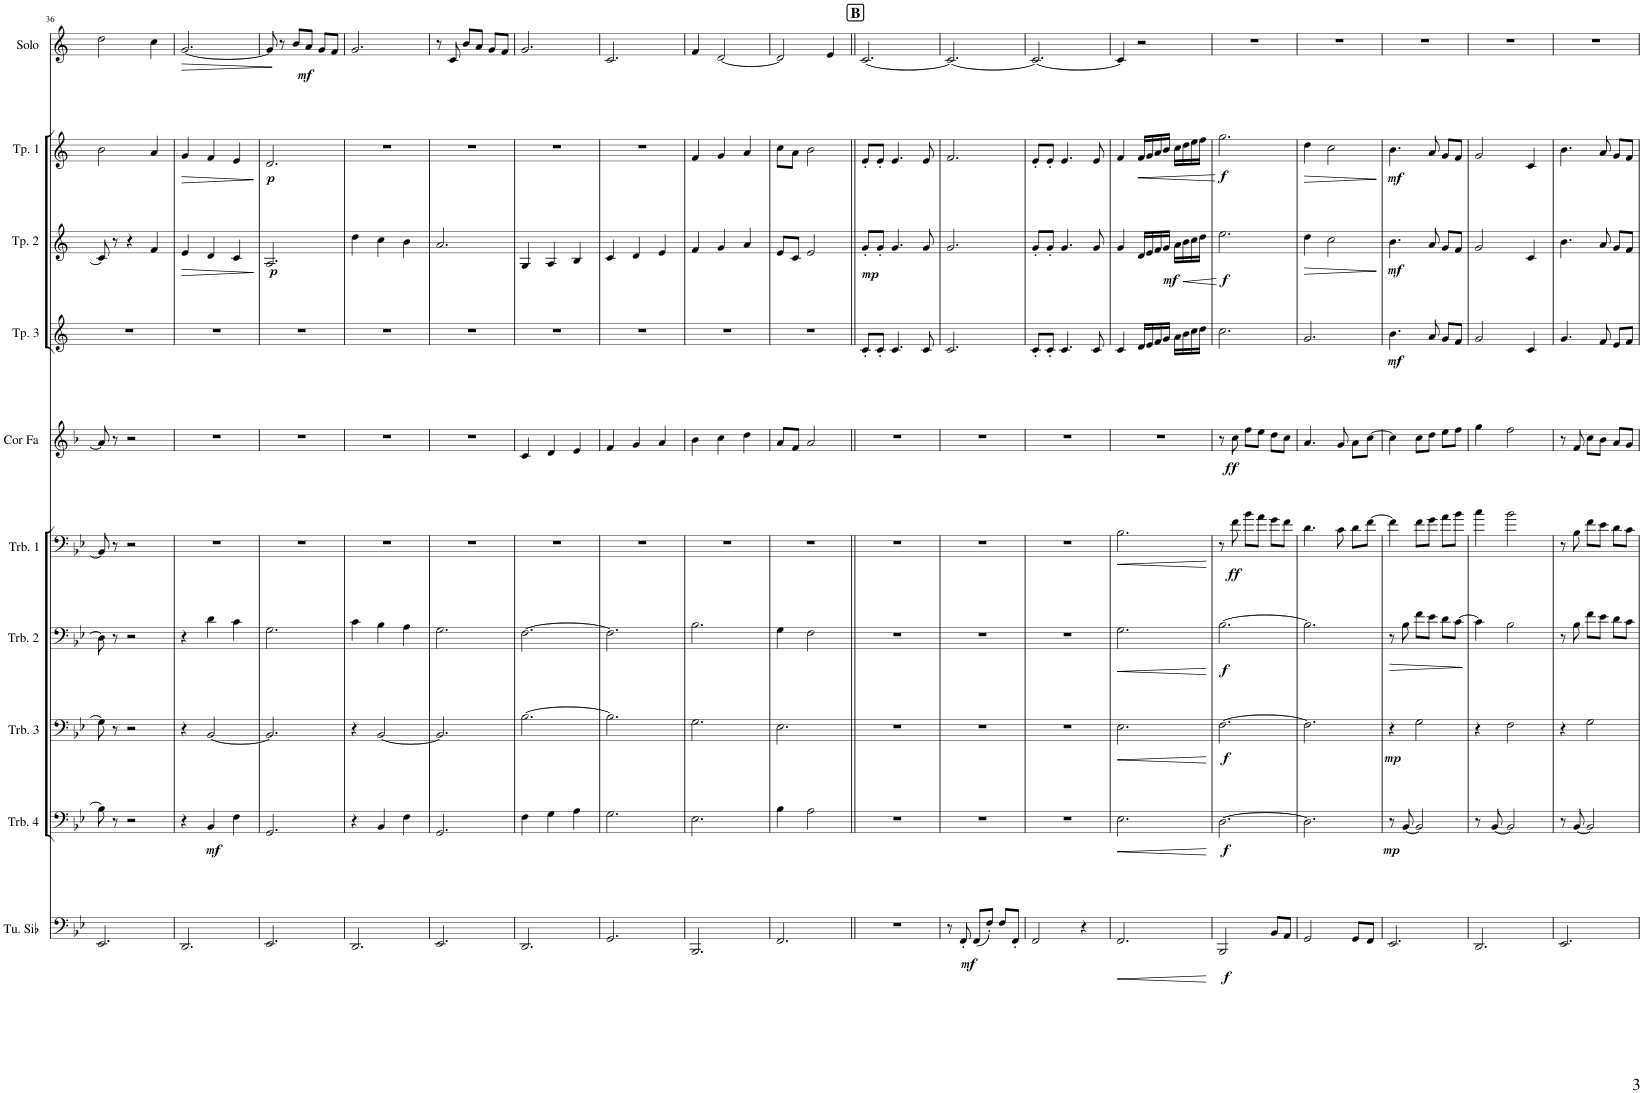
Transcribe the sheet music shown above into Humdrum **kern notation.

**kern	**dynam	**kern	**dynam	**kern	**dynam	**kern	**dynam	**kern	**dynam	**kern	**dynam	**kern	**dynam	**kern	**dynam	**kern	**dynam	**kern	**dynam
*part10	*part10	*part9	*part9	*part8	*part8	*part7	*part7	*part6	*part6	*part5	*part5	*part4	*part4	*part3	*part3	*part2	*part2	*part1	*part1
*staff10	*staff10	*staff9	*staff9	*staff8	*staff8	*staff7	*staff7	*staff6	*staff6	*staff5	*staff5	*staff4	*staff4	*staff3	*staff3	*staff2	*staff2	*staff1	*staff1
*I"Tuba en Sib	*	*I"Trombone 4	*	*I"Trombone 3	*	*I"Trombone 2	*	*I"Trombone 1	*	*I"Cor en Fa	*	*I"Trompette 3	*	*I"Trompette 2	*	*I"Trompette 1	*	*I"Solo	*
*I'Tu. Sib	*	*I'Trb. 4	*	*I'Trb. 3	*	*I'Trb. 2	*	*I'Trb. 1	*	*I'Cor Fa	*	*I'Tp. 3	*	*I'Tp. 2	*	*I'Tp. 1	*	*I'Solo	*
!!LO:PB:g=z
*clefF4	*	*clefF4	*	*clefF4	*	*clefF4	*	*clefF4	*	*clefG2	*	*clefG2	*	*clefG2	*	*clefG2	*	*clefG2	*
*	*	*	*	*	*	*	*	*	*	*Trd4c7	*	*Trd1c2	*	*Trd1c2	*	*Trd1c2	*	*Trd1c2	*
*k[b-e-]	*	*k[b-e-]	*	*k[b-e-]	*	*k[b-e-]	*	*k[b-e-]	*	*k[b-]	*	*k[]	*	*k[]	*	*k[]	*	*k[]	*
*M3/4	*	*M3/4	*	*M3/4	*	*M3/4	*	*M3/4	*	*M3/4	*	*M3/4	*	*M3/4	*	*M3/4	*	*M3/4	*
=36	=36	=36	=36	=36	=36	=36	=36	=36	=36	=36	=36	=36	=36	=36	=36	=36	=36	=36	=36
2.EE-/	.	8B-\]	.	8G\]	.	8D\]	.	8BB-/]	.	8a/]	.	2.r	.	8c/]	.	2b\	.	2dd\	.
.	.	8r	.	8r	.	8r	.	8r	.	8r	.	.	.	8r	.	.	.	.	.
.	.	2r	.	2r	.	2r	.	2r	.	2r	.	.	.	4r	.	.	.	.	.
.	.	.	.	.	.	.	.	.	.	.	.	.	.	4f/	.	4a/	.	4cc\	.
=37	=37	=37	=37	=37	=37	=37	=37	=37	=37	=37	=37	=37	=37	=37	=37	=37	=37	=37	=37
!	!	!	!	!	!	!	!	!	!	!	!	!	!	!	!LO:HP:b	!	!LO:HP:b	!	!LO:HP:b
2.DD/	.	4r	.	4r	.	4r	.	2.r	.	2.r	.	2.r	.	4e/	>	4g/	>	[2.g/	>
!	!	!	!LO:DY:b	!	!	!	!	!	!	!	!	!	!	!	!	!	!	!	!
.	.	4BB-/	mf	[2BB-/	.	4d\	.	.	.	.	.	.	.	4d/	.	4f/	.	.	.
.	.	4F\	.	.	.	4c\	.	.	.	.	.	.	.	4c/	.	4e/	.	.	.
.	.	.	.	.	.	.	.	.	.	.	.	.	.	.	]	.	]	.	]
=38	=38	=38	=38	=38	=38	=38	=38	=38	=38	=38	=38	=38	=38	=38	=38	=38	=38	=38	=38
!	!	!	!	!	!	!	!	!	!	!	!	!	!	!	!LO:DY:b	!	!LO:DY:b	!	!
2.EE-/	.	2.GG/	.	2.BB-/]	.	2.G\	.	2.r	.	2.r	.	2.r	.	2.A/	p	2.d/	p	8g/]	.
.	.	.	.	.	.	.	.	.	.	.	.	.	.	.	.	.	.	8r	.
!	!	!	!	!	!	!	!	!	!	!	!	!	!	!	!	!	!	!	!LO:DY:b
.	.	.	.	.	.	.	.	.	.	.	.	.	.	.	.	.	.	8b/L	mf
.	.	.	.	.	.	.	.	.	.	.	.	.	.	.	.	.	.	8a/J	.
.	.	.	.	.	.	.	.	.	.	.	.	.	.	.	.	.	.	8g/L	.
.	.	.	.	.	.	.	.	.	.	.	.	.	.	.	.	.	.	8f/J	.
=39	=39	=39	=39	=39	=39	=39	=39	=39	=39	=39	=39	=39	=39	=39	=39	=39	=39	=39	=39
2.DD/	.	4r	.	4r	.	4c\	.	2.r	.	2.r	.	2.r	.	4dd\	.	2.r	.	2.g/	.
.	.	4BB-/	.	[2BB-/	.	4B-\	.	.	.	.	.	.	.	4cc\	.	.	.	.	.
.	.	4F\	.	.	.	4A\	.	.	.	.	.	.	.	4b\	.	.	.	.	.
=40	=40	=40	=40	=40	=40	=40	=40	=40	=40	=40	=40	=40	=40	=40	=40	=40	=40	=40	=40
2.EE-/	.	2.GG/	.	2.BB-/]	.	2.G\	.	2.r	.	2.r	.	2.r	.	2.a/	.	2.r	.	8r	.
.	.	.	.	.	.	.	.	.	.	.	.	.	.	.	.	.	.	8c/	.
.	.	.	.	.	.	.	.	.	.	.	.	.	.	.	.	.	.	8b/L	.
.	.	.	.	.	.	.	.	.	.	.	.	.	.	.	.	.	.	8a/J	.
.	.	.	.	.	.	.	.	.	.	.	.	.	.	.	.	.	.	8g/L	.
.	.	.	.	.	.	.	.	.	.	.	.	.	.	.	.	.	.	8f/J	.
=41	=41	=41	=41	=41	=41	=41	=41	=41	=41	=41	=41	=41	=41	=41	=41	=41	=41	=41	=41
2.DD/	.	4F\	.	[2.B-\	.	[2.F\	.	2.r	.	4c/	.	2.r	.	4G/	.	2.r	.	2.g/	.
.	.	4G\	.	.	.	.	.	.	.	4d/	.	.	.	4A/	.	.	.	.	.
.	.	4A\	.	.	.	.	.	.	.	4e/	.	.	.	4B/	.	.	.	.	.
=42	=42	=42	=42	=42	=42	=42	=42	=42	=42	=42	=42	=42	=42	=42	=42	=42	=42	=42	=42
2.GG/	.	2.G\	.	2.B-\]	.	2.F\]	.	2.r	.	4f/	.	2.r	.	4c/	.	2.r	.	2.c/	.
.	.	.	.	.	.	.	.	.	.	4g/	.	.	.	4d/	.	.	.	.	.
.	.	.	.	.	.	.	.	.	.	4a/	.	.	.	4e/	.	.	.	.	.
=43	=43	=43	=43	=43	=43	=43	=43	=43	=43	=43	=43	=43	=43	=43	=43	=43	=43	=43	=43
2.BBB-/	.	2.E-\	.	2.G\	.	2.B-\	.	2.r	.	4b-\	.	2.r	.	4f/	.	4f/	.	4f/	.
.	.	.	.	.	.	.	.	.	.	4cc\	.	.	.	4g/	.	4g/	.	[2d/	.
.	.	.	.	.	.	.	.	.	.	4dd\	.	.	.	4a/	.	4a/	.	.	.
=44	=44	=44	=44	=44	=44	=44	=44	=44	=44	=44	=44	=44	=44	=44	=44	=44	=44	=44	=44
2.FF/	.	4B-\	.	2.E-\	.	4G\	.	2.r	.	8a/L	.	2.r	.	8e/L	.	8cc\L	.	2d/]	.
.	.	.	.	.	.	.	.	.	.	8f/J	.	.	.	8c/J	.	8a\J	.	.	.
.	.	2A\	.	.	.	2F\	.	.	.	2a/	.	.	.	2e/	.	2b\	.	.	.
.	.	.	.	.	.	.	.	.	.	.	.	.	.	.	.	.	.	4e/	.
!!LO:REH:place=s1:a:B:cj:fs=14:t=B
=45||	=45||	=45||	=45||	=45||	=45||	=45||	=45||	=45||	=45||	=45||	=45||	=45||	=45||	=45||	=45||	=45||	=45||	=45||	=45||
!	!	!	!	!	!	!	!	!	!	!	!	!	!	!	!LO:DY:b	!	!	!	!
2.r	.	2.r	.	2.r	.	2.r	.	2.r	.	2.r	.	8c'/L	.	8g'/L	mp	8e'/L	.	[2.c/	.
.	.	.	.	.	.	.	.	.	.	.	.	8c'/J	.	8g'/J	.	8e'/J	.	.	.
.	.	.	.	.	.	.	.	.	.	.	.	4.c/	.	4.g/	.	4.e/	.	.	.
.	.	.	.	.	.	.	.	.	.	.	.	8c/	.	8g/	.	8e/	.	.	.
=46	=46	=46	=46	=46	=46	=46	=46	=46	=46	=46	=46	=46	=46	=46	=46	=46	=46	=46	=46
8r	.	2.r	.	2.r	.	2.r	.	2.r	.	2.r	.	2.c/	.	2.g/	.	2.f/	.	2.c/_	.
!	!LO:DY:b	!	!	!	!	!	!	!	!	!	!	!	!	!	!	!	!	!	!
8FF'/	mf	.	.	.	.	.	.	.	.	.	.	.	.	.	.	.	.	.	.
(8FF/L	.	.	.	.	.	.	.	.	.	.	.	.	.	.	.	.	.	.	.
8F'/J)	.	.	.	.	.	.	.	.	.	.	.	.	.	.	.	.	.	.	.
8F/L	.	.	.	.	.	.	.	.	.	.	.	.	.	.	.	.	.	.	.
8FF'/J	.	.	.	.	.	.	.	.	.	.	.	.	.	.	.	.	.	.	.
=47	=47	=47	=47	=47	=47	=47	=47	=47	=47	=47	=47	=47	=47	=47	=47	=47	=47	=47	=47
2FF/	.	2.r	.	2.r	.	2.r	.	2.r	.	2.r	.	8c'/L	.	8g'/L	.	8e'/L	.	2.c/_	.
.	.	.	.	.	.	.	.	.	.	.	.	8c'/J	.	8g'/J	.	8e'/J	.	.	.
.	.	.	.	.	.	.	.	.	.	.	.	4.c/	.	4.g/	.	4.e/	.	.	.
4r	.	.	.	.	.	.	.	.	.	.	.	.	.	.	.	.	.	.	.
.	.	.	.	.	.	.	.	.	.	.	.	8c/	.	8g/	.	8e/	.	.	.
=48	=48	=48	=48	=48	=48	=48	=48	=48	=48	=48	=48	=48	=48	=48	=48	=48	=48	=48	=48
!	!LO:HP:b	!	!LO:HP:b	!	!LO:HP:b	!	!LO:HP:b	!	!LO:HP:b	!	!	!	!	!	!	!	!	!	!
2.FF/	<	2.E-\	<	2.E-\	<	2.G\	<	2.B-\	<	2.r	.	4c/	.	4g/	.	4f/	.	4c/]	.
!	!	!	!	!	!	!	!	!	!	!	!	!	!	!	!	!	!LO:HP:b	!	!
.	.	.	.	.	.	.	.	.	.	.	.	16d/LL	.	16d/LL	.	16f/LL	<	2r	.
.	.	.	.	.	.	.	.	.	.	.	.	16e/	.	16e/	.	16g/	.	.	.
.	.	.	.	.	.	.	.	.	.	.	.	16f/	.	16f/	.	16a/	.	.	.
.	.	.	.	.	.	.	.	.	.	.	.	16g/JJ	.	16g/JJ	.	16b/JJ	.	.	.
!	!	!	!	!	!	!	!	!	!	!	!	!	!	!	!LO:HP:b	!	!	!	!
!	!	!	!	!	!	!	!	!	!	!	!	!	!	!	!LO:DY:n=1:b	!	!	!	!
.	.	.	.	.	.	.	.	.	.	.	.	16a\LL	.	16a\LL	< mf	16cc\LL	.	.	.
.	.	.	.	.	.	.	.	.	.	.	.	16b\	.	16b\	.	16dd\	.	.	.
.	.	.	.	.	.	.	.	.	.	.	.	16cc\	.	16cc\	.	16ee\	.	.	.
.	.	.	.	.	.	.	.	.	.	.	.	16dd\JJ	.	16dd\JJ	.	16ff\JJ	.	.	.
.	[	.	[	.	[	.	[	.	[	.	.	.	.	.	[	.	[	.	.
=49	=49	=49	=49	=49	=49	=49	=49	=49	=49	=49	=49	=49	=49	=49	=49	=49	=49	=49	=49
!	!LO:DY:b	!	!LO:DY:b	!	!LO:DY:b	!	!LO:DY:b	!	!	!	!	!	!	!	!LO:DY:b	!	!LO:DY:b	!	!
2BBB-/	f	[2.D\	f	[2.F\	f	[2.B-\	f	8r	.	8r	.	2.cc\	.	2.ee\	f	2.gg\	f	2.r	.
!	!	!	!	!	!	!	!	!	!LO:DY:b	!	!LO:DY:b	!	!	!	!	!	!	!	!
.	.	.	.	.	.	.	.	8f\	ff	8cc\	ff	.	.	.	.	.	.	.	.
.	.	.	.	.	.	.	.	8b-\L	.	8ff\L	.	.	.	.	.	.	.	.	.
.	.	.	.	.	.	.	.	8a\J	.	8ee\J	.	.	.	.	.	.	.	.	.
8BB-/L	.	.	.	.	.	.	.	8g\L	.	8dd\L	.	.	.	.	.	.	.	.	.
8AA/J	.	.	.	.	.	.	.	8f\J	.	8cc\J	.	.	.	.	.	.	.	.	.
=50	=50	=50	=50	=50	=50	=50	=50	=50	=50	=50	=50	=50	=50	=50	=50	=50	=50	=50	=50
!	!	!	!	!	!	!	!	!	!	!	!	!	!	!	!LO:HP:b	!	!LO:HP:b	!	!
2GG/	.	2.D\]	.	2.F\]	.	2.B-\]	.	4.d\	.	4.a/	.	2.g/	.	4dd\	>	4dd\	>	2.r	.
.	.	.	.	.	.	.	.	.	.	.	.	.	.	2cc\	.	2cc\	.	.	.
.	.	.	.	.	.	.	.	8c\	.	8g/	.	.	.	.	.	.	.	.	.
8GG/L	.	.	.	.	.	.	.	8d\L	.	8a\L	.	.	.	.	.	.	.	.	.
8FF/J	.	.	.	.	.	.	.	[8f\J	.	[8cc\J	.	.	.	.	.	.	.	.	.
.	.	.	.	.	.	.	.	.	.	.	.	.	.	.	]	.	]	.	.
=51	=51	=51	=51	=51	=51	=51	=51	=51	=51	=51	=51	=51	=51	=51	=51	=51	=51	=51	=51
!	!	!	!LO:DY:b	!	!LO:DY:b	!	!LO:HP:b	!	!	!	!	!	!LO:DY:b	!	!LO:DY:b	!	!LO:DY:b	!	!
2.EE-/	.	8r	mp	4r	mp	8r	>	4f\]	.	4cc\]	.	4.b\	mf	4.b\	mf	4.b\	mf	2.r	.
.	.	[8BB-/	.	.	.	8B-\	.	.	.	.	.	.	.	.	.	.	.	.	.
.	.	2BB-/]	.	2G\	.	8f\L	.	8f\L	.	8cc\L	.	.	.	.	.	.	.	.	.
.	.	.	.	.	.	8e-\J	.	8g\J	.	8dd\J	.	8a/	.	8a/	.	8a/	.	.	.
.	.	.	.	.	.	8d\L	.	8a\L	.	8ee\L	.	8g/L	.	8g/L	.	8g/L	.	.	.
.	.	.	.	.	.	[8c\J	.	8b-\J	.	8ff\J	.	8f/J	.	8f/J	.	8f/J	.	.	.
.	.	.	.	.	.	.	]	.	.	.	.	.	.	.	.	.	.	.	.
=52	=52	=52	=52	=52	=52	=52	=52	=52	=52	=52	=52	=52	=52	=52	=52	=52	=52	=52	=52
2.DD/	.	8r	.	4r	.	4c\]	.	4cc\	.	4gg\	.	2g/	.	2g/	.	2g/	.	2.r	.
.	.	[8BB-/	.	.	.	.	.	.	.	.	.	.	.	.	.	.	.	.	.
.	.	2BB-/]	.	2F\	.	2B-\	.	2b-\	.	2ff\	.	.	.	.	.	.	.	.	.
.	.	.	.	.	.	.	.	.	.	.	.	4c/	.	4c/	.	4c/	.	.	.
=53	=53	=53	=53	=53	=53	=53	=53	=53	=53	=53	=53	=53	=53	=53	=53	=53	=53	=53	=53
2.EE-/	.	8r	.	4r	.	8r	.	8r	.	8r	.	4.g/	.	4.b\	.	4.b\	.	2.r	.
.	.	[8BB-/	.	.	.	8B-\	.	8B-\	.	8f/	.	.	.	.	.	.	.	.	.
.	.	2BB-/]	.	2G\	.	8f\L	.	8f\L	.	8cc\L	.	.	.	.	.	.	.	.	.
.	.	.	.	.	.	8e-\J	.	8e-\J	.	8b-\J	.	8f/	.	8a/	.	8a/	.	.	.
.	.	.	.	.	.	8d\L	.	8d\L	.	8a/L	.	8e/L	.	8g/L	.	8g/L	.	.	.
.	.	.	.	.	.	8c\J	.	8c\J	.	8g/J	.	8f/J	.	8f/J	.	8f/J	.	.	.
=	=	=	=	=	=	=	=	=	=	=	=	=	=	=	=	=	=	=	=
*-	*-	*-	*-	*-	*-	*-	*-	*-	*-	*-	*-	*-	*-	*-	*-	*-	*-	*-	*-
